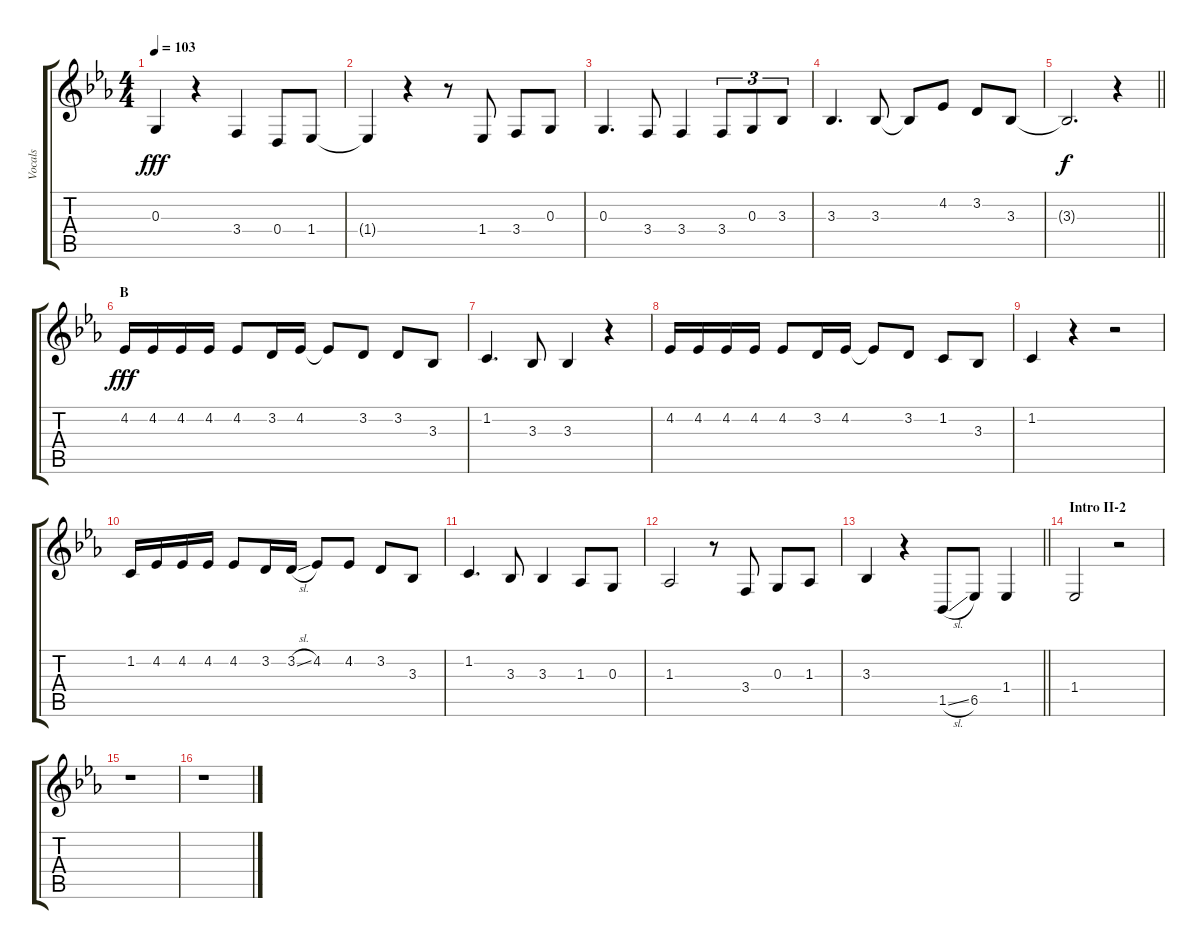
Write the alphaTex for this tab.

\track ("Vocals" "Vocals") {instrument voiceoohs}
\staff {score tabs}
\tuning (E4 B3 G3 D3 A2 E2) {hide}
\ts (4 4)
\tempo 103
\clef g2
\ks eb
0.3.4{dy fff} r.4 3.4.4 0.4.8 1.4.8 |
1.4{t}.4 r.4 r.8 1.4.8 3.4.8 0.3.8 |
0.3.4{d} 3.4.8 3.4.4 3.4.8{tu (3 2)} 0.3.8{tu (3 2)} 3.3.8{tu (3 2)} |
3.3.4{d} 3.3.8 3.3{t}.8 4.2.8 3.2.8 3.3.8 |
\barLineRight lightlight
3.3{t}.2{d dy f} r.4 |
\section ("" "B")
4.2.16{dy fff} 4.2.16 4.2.16 4.2.16 4.2.8 3.2.16 4.2.16 4.2{t}.8 3.2.8 3.2.8 3.3.8 |
1.2.4{d} 3.3.8 3.3.4 r.4 |
4.2.16 4.2.16 4.2.16 4.2.16 4.2.8 3.2.16 4.2.16 4.2{t}.8 3.2.8 1.2.8 3.3.8 |
1.2.4 r.4 r.2 |
1.2.16 4.2.16 4.2.16 4.2.16 4.2.8 3.2.16 3.2{sl}.16 4.2.8 4.2.8 3.2.8 3.3.8 |
1.2.4{d} 3.3.8 3.3.4 1.3.8 0.3.8 |
1.3.2 r.8 3.4.8 0.3.8 1.3.8 |
\barLineRight lightlight
3.3.4 r.4 1.5{sl}.8 6.5.8 1.4.4 |
\section ("" "Intro II-2")
1.4.2 r.2 |
r.1 |
r.1
